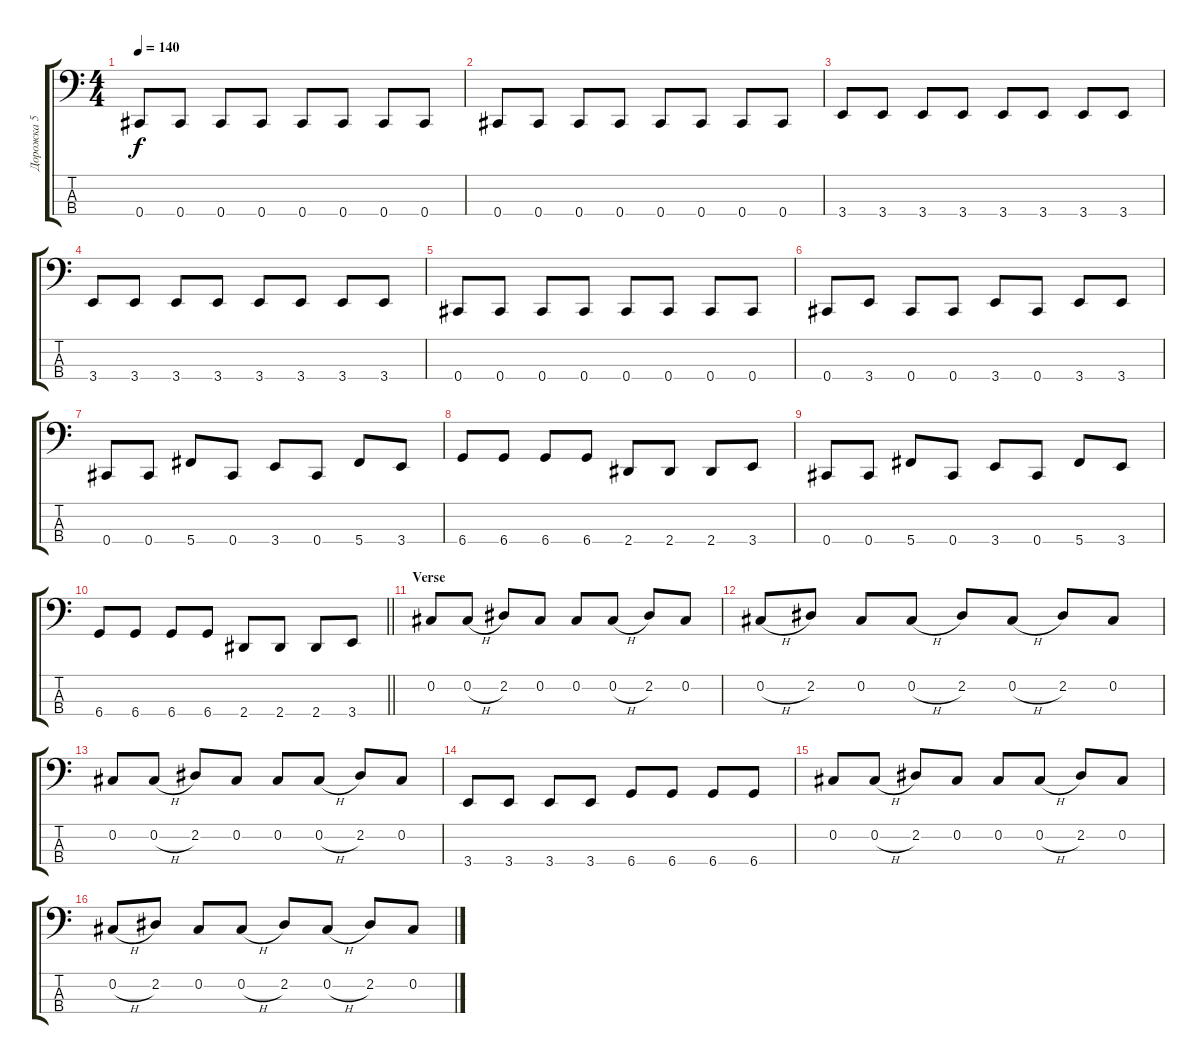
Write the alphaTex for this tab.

\track ("Дорожка 5" "Дорожка 5") {instrument electricbassfinger}
\staff {score tabs}
\tuning (Gb2 Db2 Ab1 Db1) {hide}
\ts (4 4)
\tempo 140
\clef f4
\ks c
0.4.8{dy f} 0.4.8 0.4.8 0.4.8 0.4.8 0.4.8 0.4.8 0.4.8 |
0.4.8 0.4.8 0.4.8 0.4.8 0.4.8 0.4.8 0.4.8 0.4.8 |
3.4.8 3.4.8 3.4.8 3.4.8 3.4.8 3.4.8 3.4.8 3.4.8 |
3.4.8 3.4.8 3.4.8 3.4.8 3.4.8 3.4.8 3.4.8 3.4.8 |
0.4.8 0.4.8 0.4.8 0.4.8 0.4.8 0.4.8 0.4.8 0.4.8 |
0.4.8 3.4.8 0.4.8 0.4.8 3.4.8 0.4.8 3.4.8 3.4.8 |
0.4.8 0.4.8 5.4.8 0.4.8 3.4.8 0.4.8 5.4.8 3.4.8 |
6.4.8 6.4.8 6.4.8 6.4.8 2.4.8 2.4.8 2.4.8 3.4.8 |
0.4.8 0.4.8 5.4.8 0.4.8 3.4.8 0.4.8 5.4.8 3.4.8 |
\barLineRight lightlight
6.4.8 6.4.8 6.4.8 6.4.8 2.4.8 2.4.8 2.4.8 3.4.8 |
\section ("" "Verse")
0.2.8 0.2{h}.8 2.2.8 0.2.8 0.2.8 0.2{h}.8 2.2.8 0.2.8 |
0.2{h}.8 2.2.8 0.2.8 0.2{h}.8 2.2.8 0.2{h}.8 2.2.8 0.2.8 |
0.2.8 0.2{h}.8 2.2.8 0.2.8 0.2.8 0.2{h}.8 2.2.8 0.2.8 |
3.4.8 3.4.8 3.4.8 3.4.8 6.4.8 6.4.8 6.4.8 6.4.8 |
0.2.8 0.2{h}.8 2.2.8 0.2.8 0.2.8 0.2{h}.8 2.2.8 0.2.8 |
0.2{h}.8 2.2.8 0.2.8 0.2{h}.8 2.2.8 0.2{h}.8 2.2.8 0.2.8
